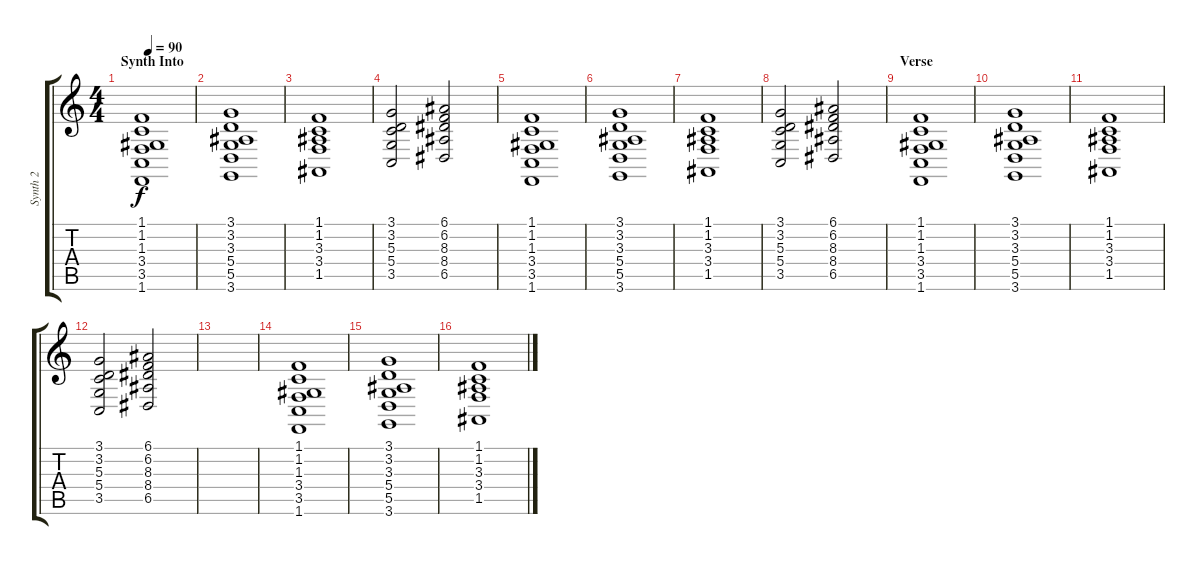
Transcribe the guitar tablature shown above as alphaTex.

\track ("Synth 2" "Synth 2") {instrument stringensemble1}
\staff {score tabs}
\tuning (E4 B3 G3 D3 A2 E2) {hide}
\ts (4 4)
\section ("" "Synth Into")
\tempo 90
\clef g2
\ks c
(1.1 1.2 1.3 3.4 3.5 1.6).1{dy f instrument stringensemble1} |
(3.1 3.2 3.3 5.4 5.5 3.6).1 |
(1.1 1.2 3.3 3.4 1.5).1 |
(3.1 3.2 5.3 5.4 3.5).2 (6.1 6.2 8.3 8.4 6.5).2 |
(1.1 1.2 1.3 3.4 3.5 1.6).1 |
(3.1 3.2 3.3 5.4 5.5 3.6).1 |
(1.1 1.2 3.3 3.4 1.5).1 |
(3.1 3.2 5.3 5.4 3.5).2 (6.1 6.2 8.3 8.4 6.5).2 |
\section ("" "Verse")
(1.1 1.2 1.3 3.4 3.5 1.6).1 |
(3.1 3.2 3.3 5.4 5.5 3.6).1 |
(1.1 1.2 3.3 3.4 1.5).1 |
(3.1 3.2 5.3 5.4 3.5).2 (6.1 6.2 8.3 8.4 6.5).2 |
|
(1.1 1.2 1.3 3.4 3.5 1.6).1 |
(3.1 3.2 3.3 5.4 5.5 3.6).1 |
(1.1 1.2 3.3 3.4 1.5).1
